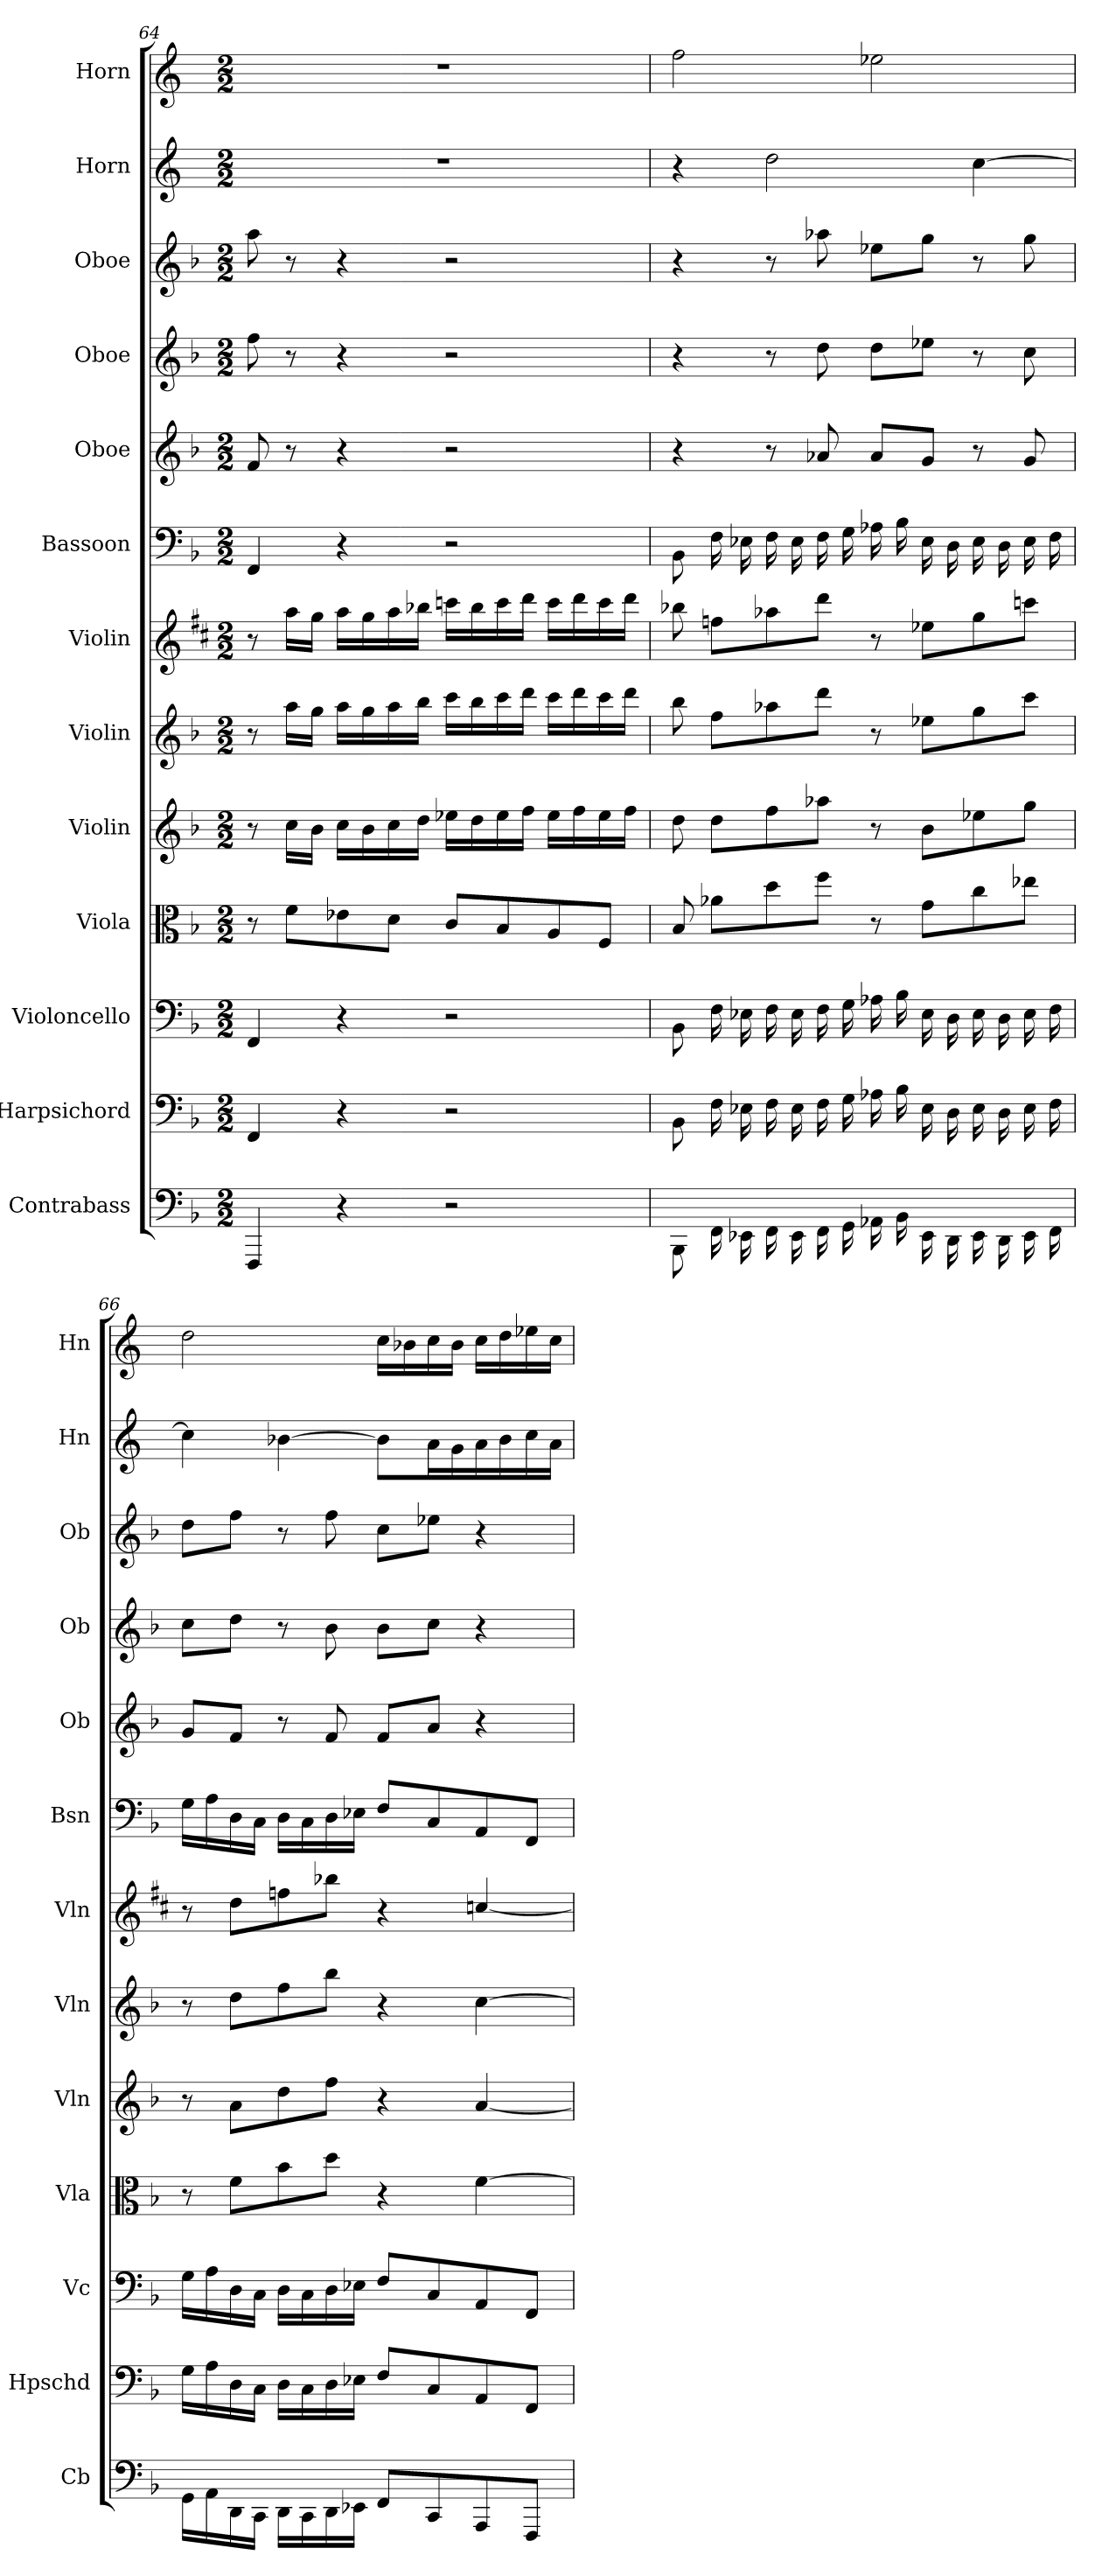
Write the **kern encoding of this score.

**kern	**kern	**kern	**kern	**kern	**kern	**kern	**kern	**kern	**kern	**kern	**kern	**kern
*part13	*part12	*part11	*part10	*part9	*part8	*part7	*part6	*part5	*part4	*part3	*part2	*part1
*staff13	*staff12	*staff11	*staff10	*staff9	*staff8	*staff7	*staff6	*staff5	*staff4	*staff3	*staff2	*staff1
*I"Contrabass	*I"Harpsichord	*I"Violoncello	*I"Viola	*I"Violin	*I"Violin	*I"Violin	*I"Bassoon	*I"Oboe	*I"Oboe	*I"Oboe	*I"Horn	*I"Horn
*I'Cb	*I'Hpschd	*I'Vc	*I'Vla	*I'Vln	*I'Vln	*I'Vln	*I'Bsn	*I'Ob	*I'Ob	*I'Ob	*I'Hn	*I'Hn
*clefF4	*clefF4	*clefF4	*clefC3	*clefG2	*clefG2	*clefG2	*clefF4	*clefG2	*clefG2	*clefG2	*clefG2	*clefG2
*ITrd7c12	*	*	*	*	*	*	*	*	*	*	*ITrd4c7	*ITrd4c7
*k[b-]	*k[b-]	*k[b-]	*k[b-]	*k[b-]	*k[b-]	*k[f#c#]	*k[b-]	*k[b-]	*k[b-]	*k[b-]	*k[b-]	*k[b-]
*F:	*F:	*F:	*F:	*F:	*F:	*D:	*F:	*F:	*F:	*F:	*F:	*F:
*M2/2	*M2/2	*M2/2	*M2/2	*M2/2	*M2/2	*M2/2	*M2/2	*M2/2	*M2/2	*M2/2	*M2/2	*M2/2
=64	=64	=64	=64	=64	=64	=64	=64	=64	=64	=64	=64	=64
4FFFF/	4FF/	4FF/	8r	8r	8r	8r	4FF/	8f/	8ff\	8aa\	1r	1r
.	.	.	8f\L	16cc\LL	16aa\LL	16aa\LL	.	8r	8r	8r	.	.
.	.	.	.	16b-\JJ	16gg\JJ	16gg\JJ	.	.	.	.	.	.
4r	4r	4r	8e-X\	16cc\LL	16aa\LL	16aa\LL	4r	4r	4r	4r	.	.
.	.	.	.	16b-\	16gg\	16gg\	.	.	.	.	.	.
.	.	.	8d\J	16cc\	16aa\	16aa\	.	.	.	.	.	.
.	.	.	.	16dd\JJ	16bb-\JJ	16bb-X\JJ	.	.	.	.	.	.
2r	2r	2r	8c/L	16ee-X\LL	16ccc\LL	16cccn\LL	2r	2r	2r	2r	.	.
.	.	.	.	16dd\	16bb-\	16bb-\	.	.	.	.	.	.
.	.	.	8B-/	16ee-\	16ccc\	16ccc\	.	.	.	.	.	.
.	.	.	.	16ff\JJ	16ddd\JJ	16ddd\JJ	.	.	.	.	.	.
.	.	.	8A/	16ee-\LL	16ccc\LL	16ccc\LL	.	.	.	.	.	.
.	.	.	.	16ff\	16ddd\	16ddd\	.	.	.	.	.	.
.	.	.	8F/J	16ee-\	16ccc\	16ccc\	.	.	.	.	.	.
.	.	.	.	16ff\JJ	16ddd\JJ	16ddd\JJ	.	.	.	.	.	.
=65	=65	=65	=65	=65	=65	=65	=65	=65	=65	=65	=65	=65
8BBBB-\	8BB-\	8BB-\	8B-/	8dd\	8bb-\	8bb-X\	8BB-\	4r	4r	4r	4r	2b-\
16FFF\	16F\	16F\	8a-X\L	8dd\L	8ff\L	8ffn\L	16F\	.	.	.	.	.
16EEE-X\	16E-X\	16E-X\	.	.	.	.	16E-X\	.	.	.	.	.
16FFF\	16F\	16F\	8dd\	8ff\	8aa-X\	8aa-X\	16F\	8r	8r	8r	2g\	.
16EEE-\	16E-\	16E-\	.	.	.	.	16E-\	.	.	.	.	.
16FFF\	16F\	16F\	8ff\J	8aa-X\J	8ddd\J	8ddd\J	16F\	8a-X/	8dd\	8aa-X\	.	.
16GGG\	16G\	16G\	.	.	.	.	16G\	.	.	.	.	.
16AAA-X\	16A-X\	16A-X\	8r	8r	8r	8r	16A-X\	8a-/L	8dd\L	8ee-X\L	.	2a-X\
16BBB-\	16B-\	16B-\	.	.	.	.	16B-\	.	.	.	.	.
16EEE-\	16E-\	16E-\	8g\L	8b-\L	8ee-X\L	8ee-X\L	16E-\	8g/J	8ee-X\J	8gg\J	.	.
16DDD\	16D\	16D\	.	.	.	.	16D\	.	.	.	.	.
16EEE-\	16E-\	16E-\	8cc\	8ee-X\	8gg\	8gg\	16E-\	8r	8r	8r	[4f\	.
16DDD\	16D\	16D\	.	.	.	.	16D\	.	.	.	.	.
16EEE-\	16E-\	16E-\	8ee-X\J	8gg\J	8ccc\J	8cccn\J	16E-\	8g/	8cc\	8gg\	.	.
16FFF\	16F\	16F\	.	.	.	.	16F\	.	.	.	.	.
=66	=66	=66	=66	=66	=66	=66	=66	=66	=66	=66	=66	=66
16GGG\LL	16G\LL	16G\LL	8r	8r	8r	8r	16G\LL	8g/L	8cc\L	8dd\L	4f\]	2g\
16AAA\	16A\	16A\	.	.	.	.	16A\	.	.	.	.	.
16DDD\	16D\	16D\	8f\L	8a\L	8dd\L	8dd\L	16D\	8f/J	8dd\J	8ff\J	.	.
16CCC\JJ	16C\JJ	16C\JJ	.	.	.	.	16C\JJ	.	.	.	.	.
16DDD\LL	16D\LL	16D\LL	8b-\	8dd\	8ff\	8ffn\	16D\LL	8r	8r	8r	[4e-X\	.
16CCC\	16C\	16C\	.	.	.	.	16C\	.	.	.	.	.
16DDD\	16D\	16D\	8dd\J	8ff\J	8bb-\J	8bb-X\J	16D\	8f/	8b-\	8ff\	.	.
16EEE-X\JJ	16E-X\JJ	16E-X\JJ	.	.	.	.	16E-X\JJ	.	.	.	.	.
8FFF/L	8F/L	8F/L	4r	4r	4r	4r	8F/L	8f/L	8b-\L	8cc\L	8e-\L]	16f\LL
.	.	.	.	.	.	.	.	.	.	.	.	16e-X\
8CCC/	8C/	8C/	.	.	.	.	8C/	8a/J	8cc\J	8ee-X\J	16d\L	16f\
.	.	.	.	.	.	.	.	.	.	.	16c\	16e-\JJ
8AAAA/	8AA/	8AA/	[4f\	[4a/	[4cc\	[4ccn/	8AA/	4r	4r	4r	16d\	16f\LL
.	.	.	.	.	.	.	.	.	.	.	16e-\	16g\
8FFFF/J	8FF/J	8FF/J	.	.	.	.	8FF/J	.	.	.	16f\	16a-X\
.	.	.	.	.	.	.	.	.	.	.	16d\JJ	16f\JJ
=	=	=	=	=	=	=	=	=	=	=	=	=
*-	*-	*-	*-	*-	*-	*-	*-	*-	*-	*-	*-	*-
